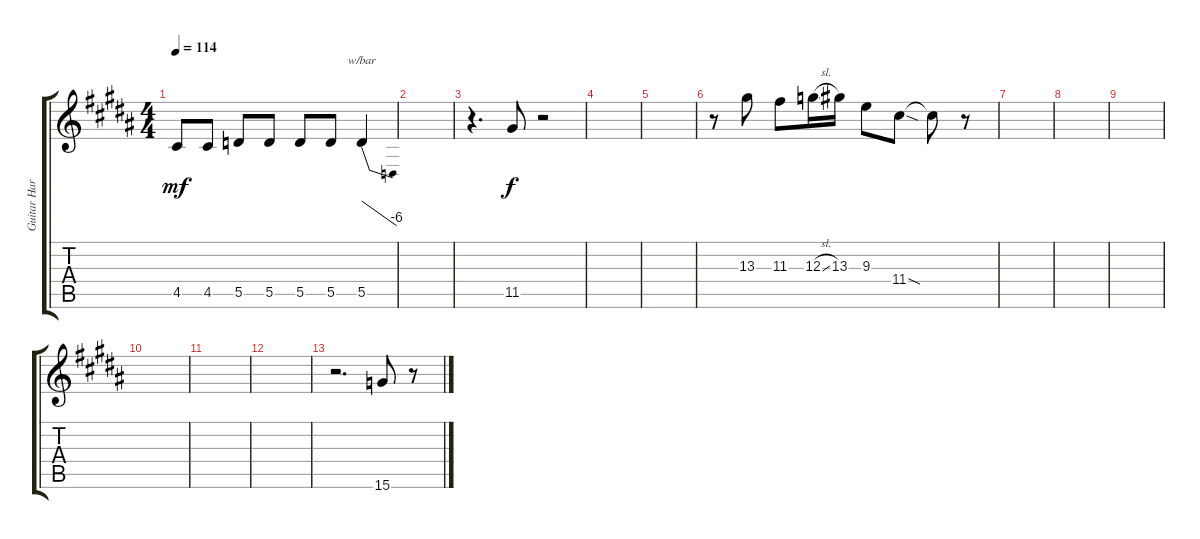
\track ("Guitar Harmonic" "Guitar Har") {instrument guitarharmonics}
\staff {score tabs}
\tuning (E4 B3 G3 D3 A2 E2) {hide}
\ts (4 4)
\tempo 114
\clef g2
\ks g#minor
4.5.8{dy mf} 4.5.8 5.5.8 5.5.8 5.5.8 5.5.8 5.5.4{tbe (dive default 0 0 60 -24)} |
|
r.4{d} 11.5.8{dy f} r.2 |
|
|
r.8 13.3.8 11.3.8 12.3{sl}.16 13.3.16 9.3.8 11.4{sod}.8 11.4{t}.8 r.8 |
|
|
|
|
|
|
r.2{d} 15.6.8 r.8
